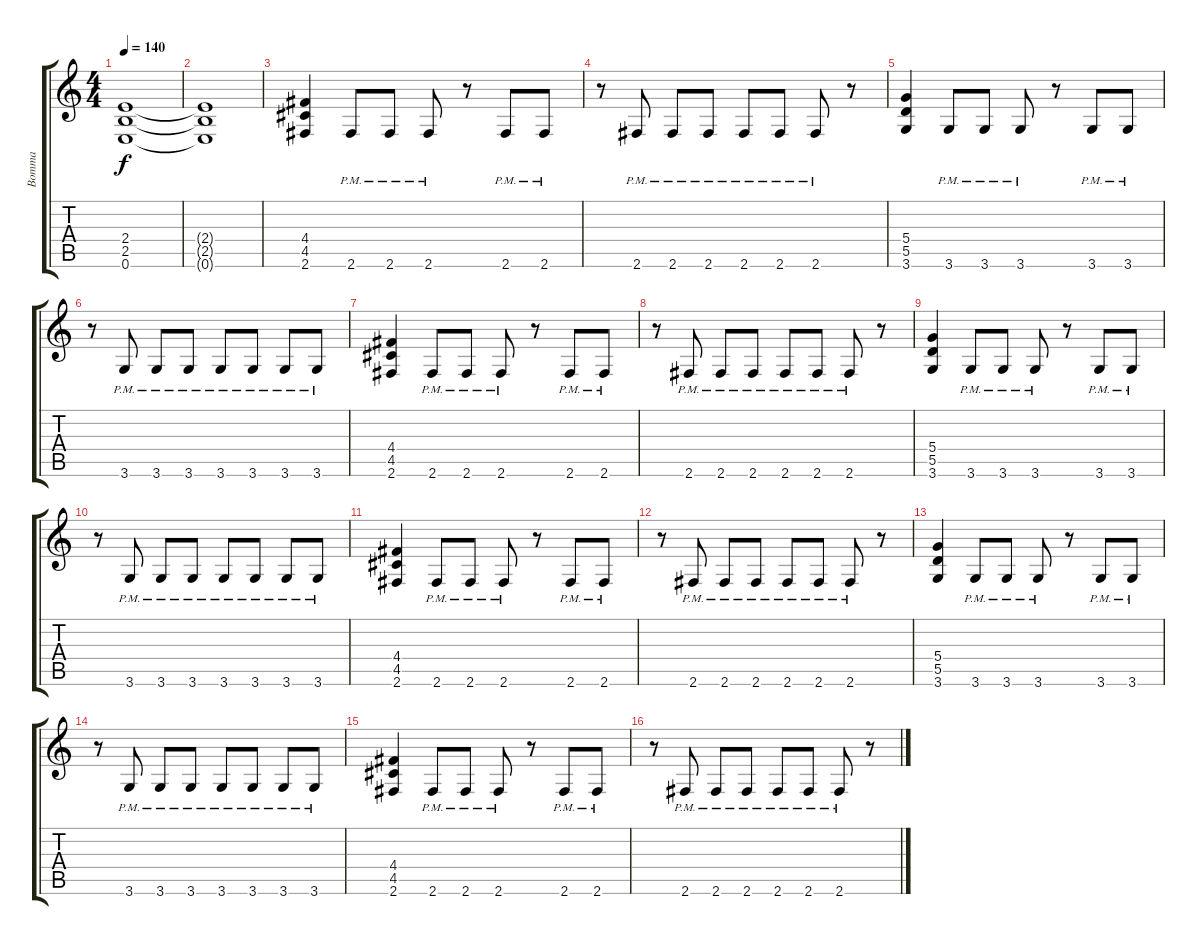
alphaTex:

\track ("Bomma" "Bomma") {instrument distortionguitar}
\staff {score tabs}
\tuning (E4 B3 G3 D3 A2 E2) {hide}
\ts (4 4)
\tempo 140
\clef g2
\ks c
(2.4{t} 2.5{t} 0.6{t}).1{dy f} |
(2.4{t} 2.5{t} 0.6{t}).1 |
(4.4 4.5 2.6).4 2.6{pm}.8 2.6{pm}.8 2.6{pm}.8 r.8 2.6{pm}.8 2.6{pm}.8 |
r.8 2.6{pm}.8 2.6{pm}.8 2.6{pm}.8 2.6{pm}.8 2.6{pm}.8 2.6{pm}.8 r.8 |
(5.4 5.5 3.6).4 3.6{pm}.8 3.6{pm}.8 3.6{pm}.8 r.8 3.6{pm}.8 3.6{pm}.8 |
r.8 3.6{pm}.8 3.6{pm}.8 3.6{pm}.8 3.6{pm}.8 3.6{pm}.8 3.6{pm}.8 3.6{pm}.8 |
(4.4 4.5 2.6).4 2.6{pm}.8 2.6{pm}.8 2.6{pm}.8 r.8 2.6{pm}.8 2.6{pm}.8 |
r.8 2.6{pm}.8 2.6{pm}.8 2.6{pm}.8 2.6{pm}.8 2.6{pm}.8 2.6{pm}.8 r.8 |
(5.4 5.5 3.6).4 3.6{pm}.8 3.6{pm}.8 3.6{pm}.8 r.8 3.6{pm}.8 3.6{pm}.8 |
r.8 3.6{pm}.8 3.6{pm}.8 3.6{pm}.8 3.6{pm}.8 3.6{pm}.8 3.6{pm}.8 3.6{pm}.8 |
(4.4 4.5 2.6).4 2.6{pm}.8 2.6{pm}.8 2.6{pm}.8 r.8 2.6{pm}.8 2.6{pm}.8 |
r.8 2.6{pm}.8 2.6{pm}.8 2.6{pm}.8 2.6{pm}.8 2.6{pm}.8 2.6{pm}.8 r.8 |
(5.4 5.5 3.6).4 3.6{pm}.8 3.6{pm}.8 3.6{pm}.8 r.8 3.6{pm}.8 3.6{pm}.8 |
r.8 3.6{pm}.8 3.6{pm}.8 3.6{pm}.8 3.6{pm}.8 3.6{pm}.8 3.6{pm}.8 3.6{pm}.8 |
(4.4 4.5 2.6).4 2.6{pm}.8 2.6{pm}.8 2.6{pm}.8 r.8 2.6{pm}.8 2.6{pm}.8 |
r.8 2.6{pm}.8 2.6{pm}.8 2.6{pm}.8 2.6{pm}.8 2.6{pm}.8 2.6{pm}.8 r.8
